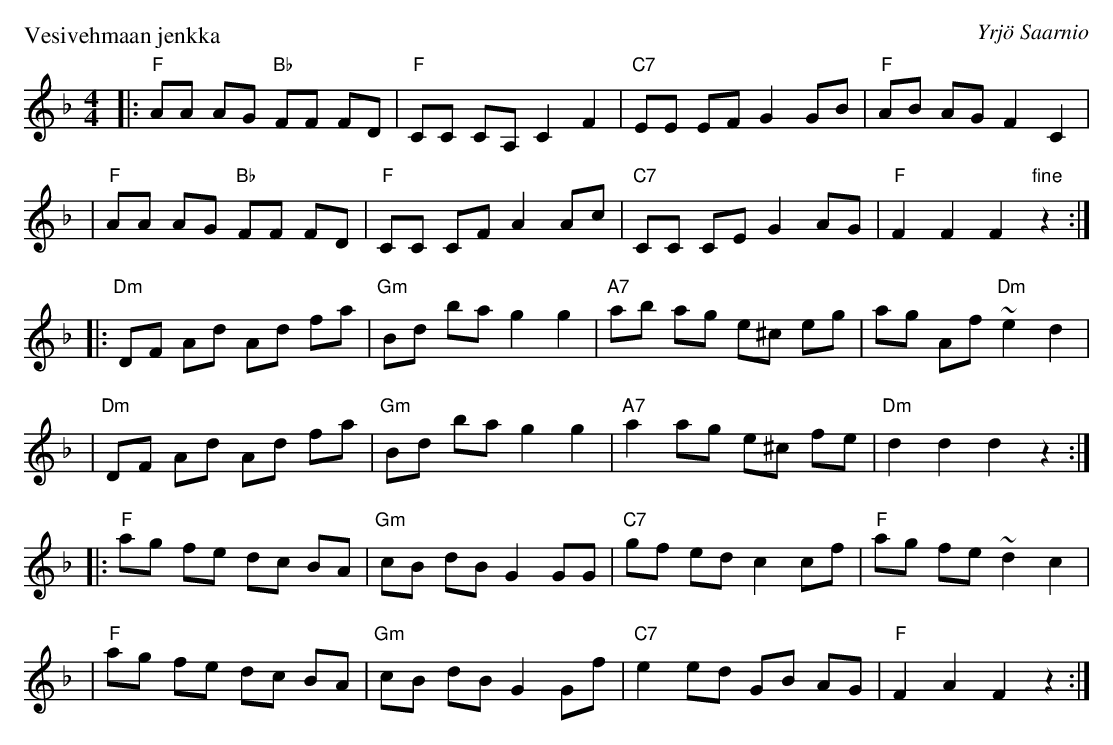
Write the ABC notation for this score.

X:1
P: Vesivehmaan jenkka
C: Yrj\"o Saarnio
M: 4/4
L: 1/8
K: F
|: "F"AA AG "Bb"FF FD | "F"CC CA, C2 F2 \
| "C7"EE EF G2 GB | "F"AB AG F2 C2 |
|  "F"AA AG "Bb"FF FD | "F"CC CF  A2 Ac \
| "C7"CC CE G2 AG | "F"F2 F2 F2 "fine"z2 :|
|: "Dm"DF Ad Ad fa | "Gm"Bd ba g2 g2 \
| "A7"ab ag e^c eg | ag Af "Dm"~e2 d2 |
|  "Dm"DF Ad Ad fa | "Gm"Bd ba g2 g2 \
| "A7"a2 ag e^c fe | "Dm"d2 d2 d2 z2 :|
|: "F"ag fe dc BA | "Gm"cB dB G2 GG \
| "C7"gf ed c2 cf | "F"ag fe ~d2 c2 |
|  "F"ag fe dc BA | "Gm"cB dB G2 Gf \
| "C7"e2 ed GB AG | "F"F2 A2 F2 z2 :|
